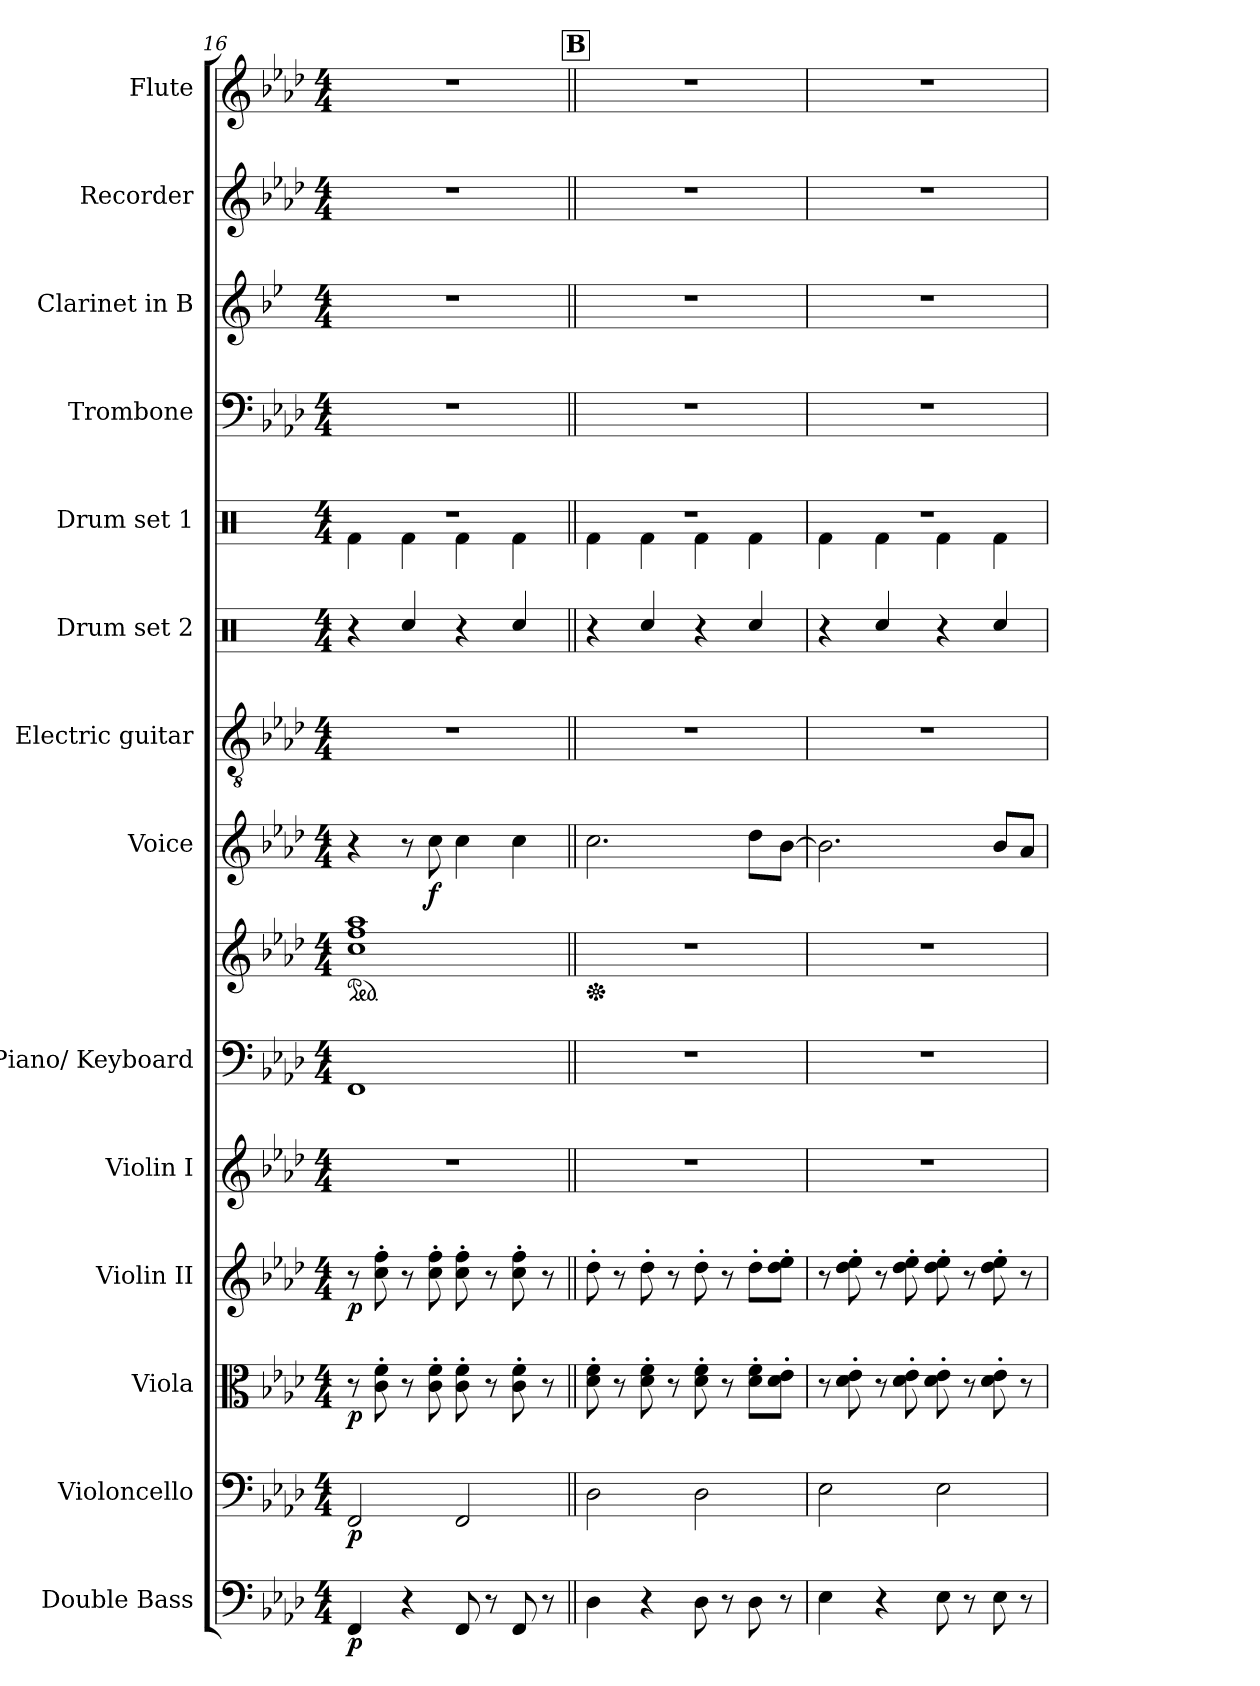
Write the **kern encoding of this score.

**kern	**dynam	**kern	**dynam	**kern	**dynam	**kern	**dynam	**kern	**kern	**kern	**kern	**dynam	**kern	**kern	**kern	**kern	**kern	**kern	**kern
*part14	*part14	*part13	*part13	*part12	*part12	*part11	*part11	*part10	*part9	*part9	*part8	*part8	*part7	*part6	*part5	*part4	*part3	*part2	*part1
*staff15	*staff15	*staff14	*staff14	*staff13	*staff13	*staff12	*staff12	*staff11	*staff10	*staff9	*staff8	*staff8	*staff7	*staff6	*staff5	*staff4	*staff3	*staff2	*staff1
*I"Double Bass	*	*I"Violoncello	*	*I"Viola	*	*I"Violin II	*	*I"Violin I	*I"Piano/ Keyboard	*	*I"Voice	*	*I"Electric guitar	*I"Drum set 2	*I"Drum set 1	*I"Trombone	*I"Clarinet in B	*I"Recorder	*I"Flute
*I'Db.	*	*I'Vc.	*	*I'Vla.	*	*I'Vln. II	*	*I'Vln. I	*I'Pno.	*	*I'Voice	*	*I'El. g.	*I'Dr.	*I'Dr.	*I'Trb.	*I'Cl.	*I'Rc.	*I'Fl.
*clefF4	*	*clefF4	*	*clefC3	*	*clefG2	*	*clefG2	*clefF4	*clefG2	*clefG2	*	*clefGv2	*clefX	*clefX	*clefF4	*clefG2	*clefG2	*clefG2
*ITrd7c12	*	*	*	*	*	*	*	*	*	*	*	*	*	*	*	*	*ITrd1c2	*	*
*k[b-e-a-d-]	*	*k[b-e-a-d-]	*	*k[b-e-a-d-]	*	*k[b-e-a-d-]	*	*k[b-e-a-d-]	*k[b-e-a-d-]	*k[b-e-a-d-]	*k[b-e-a-d-]	*	*k[b-e-a-d-]	*k[]	*k[]	*k[b-e-a-d-]	*k[b-e-a-d-]	*k[b-e-a-d-]	*k[b-e-a-d-]
*M4/4	*	*M4/4	*	*M4/4	*	*M4/4	*	*M4/4	*M4/4	*M4/4	*M4/4	*	*M4/4	*M4/4	*M4/4	*M4/4	*M4/4	*M4/4	*M4/4
*	*	*	*	*	*	*	*	*	*	*ped	*	*	*	*	*	*	*	*	*
=16	=16	=16	=16	=16	=16	=16	=16	=16	=16	=16	=16	=16	=16	=16	=16	=16	=16	=16	=16
*	*	*	*	*	*	*	*	*	*	*	*	*	*	*	*^	*	*	*	*
!	!LO:DY:b	!	!LO:DY:b	!	!LO:DY:b	!	!LO:DY:b	!	!	!	!	!	!	!	!	!	!	!	!	!
4FFF/	p	2FF/	p	8r	p	8r	p	1r	1FF	1cc 1ff 1aa-	4r	.	1r	4r	1r	4Rf\	1r	1r	1r	1r
.	.	.	.	8c\' 8f\'	.	8cc\' 8ff\'	.	.	.	.	.	.	.	.	.	.	.	.	.	.
4r	.	.	.	8r	.	8r	.	.	.	.	8r	.	.	4Rcc/	.	4Rf\	.	.	.	.
!	!	!	!	!	!	!	!	!	!	!	!	!LO:DY:b	!	!	!	!	!	!	!	!
.	.	.	.	8c\' 8f\'	.	8cc\' 8ff\'	.	.	.	.	8cc\	f	.	.	.	.	.	.	.	.
8FFF/	.	2FF/	.	8c\' 8f\'	.	8cc\' 8ff\'	.	.	.	.	4cc\	.	.	4r	.	4Rf\	.	.	.	.
8r	.	.	.	8r	.	8r	.	.	.	.	.	.	.	.	.	.	.	.	.	.
8FFF/	.	.	.	8c\' 8f\'	.	8cc\' 8ff\'	.	.	.	.	4cc\	.	.	4Rcc/	.	4Rf\	.	.	.	.
8r	.	.	.	8r	.	8r	.	.	.	.	.	.	.	.	.	.	.	.	.	.
!!LO:REH:place=s1:a:B:fs=14:t=B
=17||	=17||	=17||	=17||	=17||	=17||	=17||	=17||	=17||	=17||	=17||	=17||	=17||	=17||	=17||	=17||	=17||	=17||	=17||	=17||	=17||
*	*	*	*	*	*	*	*	*	*	*Xped	*	*	*	*	*	*	*	*	*	*
4DD-\	.	2D-\	.	8d-\' 8f\'	.	8dd-'\	.	1r	1r	1r	2.cc\	.	1r	4r	1r	4Rf\	1r	1r	1r	1r
.	.	.	.	8r	.	8r	.	.	.	.	.	.	.	.	.	.	.	.	.	.
4r	.	.	.	8d-\' 8f\'	.	8dd-'\	.	.	.	.	.	.	.	4Rcc/	.	4Rf\	.	.	.	.
.	.	.	.	8r	.	8r	.	.	.	.	.	.	.	.	.	.	.	.	.	.
8DD-\	.	2D-\	.	8d-\' 8f\'	.	8dd-'\	.	.	.	.	.	.	.	4r	.	4Rf\	.	.	.	.
8r	.	.	.	8r	.	8r	.	.	.	.	.	.	.	.	.	.	.	.	.	.
8DD-\	.	.	.	8d-\' 8f\'L	.	8dd-'\L	.	.	.	.	8dd-\L	.	.	4Rcc/	.	4Rf\	.	.	.	.
8r	.	.	.	8d-\' 8e-\'J	.	8dd-\' 8ee-\'J	.	.	.	.	[8b-\J	.	.	.	.	.	.	.	.	.
!!LO:PB:g=z
=18	=18	=18	=18	=18	=18	=18	=18	=18	=18	=18	=18	=18	=18	=18	=18	=18	=18	=18	=18	=18
4EE-\	.	2E-\	.	8r	.	8r	.	1r	1r	1r	2.b-\]	.	1r	4r	1r	4Rf\	1r	1r	1r	1r
.	.	.	.	8d-\' 8e-\'	.	8dd-\' 8ee-\'	.	.	.	.	.	.	.	.	.	.	.	.	.	.
4r	.	.	.	8r	.	8r	.	.	.	.	.	.	.	4Rcc/	.	4Rf\	.	.	.	.
.	.	.	.	8d-\' 8e-\'	.	8dd-\' 8ee-\'	.	.	.	.	.	.	.	.	.	.	.	.	.	.
8EE-\	.	2E-\	.	8d-\' 8e-\'	.	8dd-\' 8ee-\'	.	.	.	.	.	.	.	4r	.	4Rf\	.	.	.	.
8r	.	.	.	8r	.	8r	.	.	.	.	.	.	.	.	.	.	.	.	.	.
8EE-\	.	.	.	8d-\' 8e-\'	.	8dd-\' 8ee-\'	.	.	.	.	8b-/L	.	.	4Rcc/	.	4Rf\	.	.	.	.
8r	.	.	.	8r	.	8r	.	.	.	.	8a-/J	.	.	.	.	.	.	.	.	.
*	*	*	*	*	*	*	*	*	*	*	*	*	*	*	*v	*v	*	*	*	*
=	=	=	=	=	=	=	=	=	=	=	=	=	=	=	=	=	=	=	=
*-	*-	*-	*-	*-	*-	*-	*-	*-	*-	*-	*-	*-	*-	*-	*-	*-	*-	*-	*-
